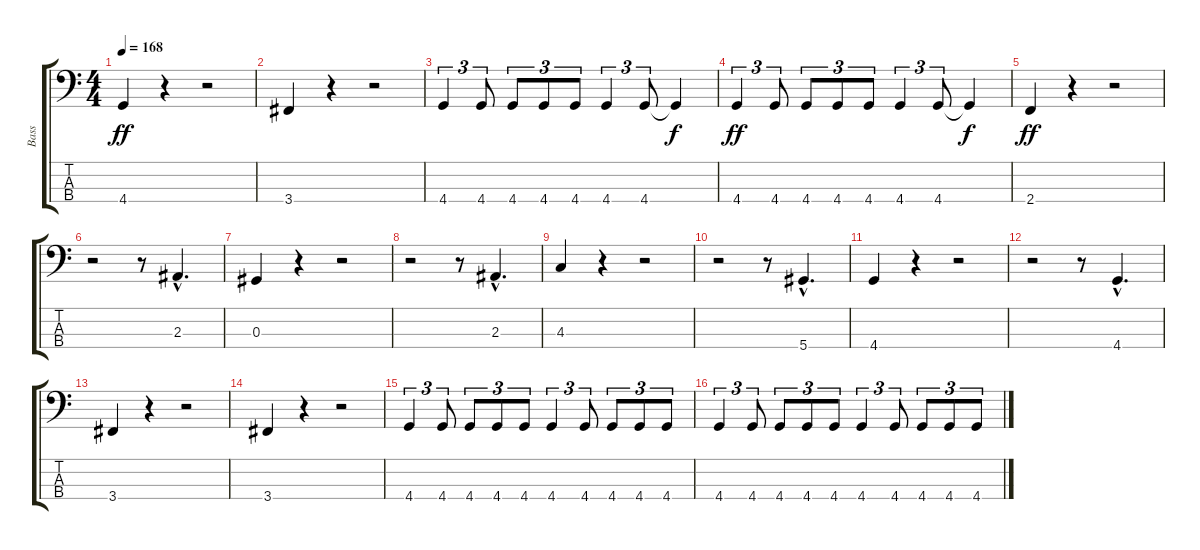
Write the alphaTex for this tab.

\track ("Bass" "Bass") {instrument electricbasspick}
\staff {score tabs}
\tuning (Gb2 Db2 Ab1 Eb1) {hide}
\ts (4 4)
\tempo 168
\clef f4
\ks c
4.4.4{dy ff} r.4 r.2 |
3.4.4 r.4 r.2 |
4.4.4{tu (3 2)} 4.4.8{tu (3 2)} 4.4.8{tu (3 2)} 4.4.8{tu (3 2)} 4.4.8{tu (3 2)} 4.4.4{tu (3 2)} 4.4.8{tu (3 2)} 4.4{t}.4{dy f} |
4.4.4{tu (3 2) dy ff} 4.4.8{tu (3 2)} 4.4.8{tu (3 2)} 4.4.8{tu (3 2)} 4.4.8{tu (3 2)} 4.4.4{tu (3 2)} 4.4.8{tu (3 2)} 4.4{t}.4{dy f} |
2.4.4{dy ff} r.4 r.2 |
r.2 r.8 2.3{hac}.4{d} |
0.3.4 r.4 r.2 |
r.2 r.8 2.3{hac}.4{d} |
4.3.4 r.4 r.2 |
r.2 r.8 5.4{hac}.4{d} |
4.4.4 r.4 r.2 |
r.2 r.8 4.4{hac}.4{d} |
3.4.4 r.4 r.2 |
3.4.4 r.4 r.2 |
4.4.4{tu (3 2)} 4.4.8{tu (3 2)} 4.4.8{tu (3 2)} 4.4.8{tu (3 2)} 4.4.8{tu (3 2)} 4.4.4{tu (3 2)} 4.4.8{tu (3 2)} 4.4.8{tu (3 2)} 4.4.8{tu (3 2)} 4.4.8{tu (3 2)} |
4.4.4{tu (3 2)} 4.4.8{tu (3 2)} 4.4.8{tu (3 2)} 4.4.8{tu (3 2)} 4.4.8{tu (3 2)} 4.4.4{tu (3 2)} 4.4.8{tu (3 2)} 4.4.8{tu (3 2)} 4.4.8{tu (3 2)} 4.4.8{tu (3 2)}
